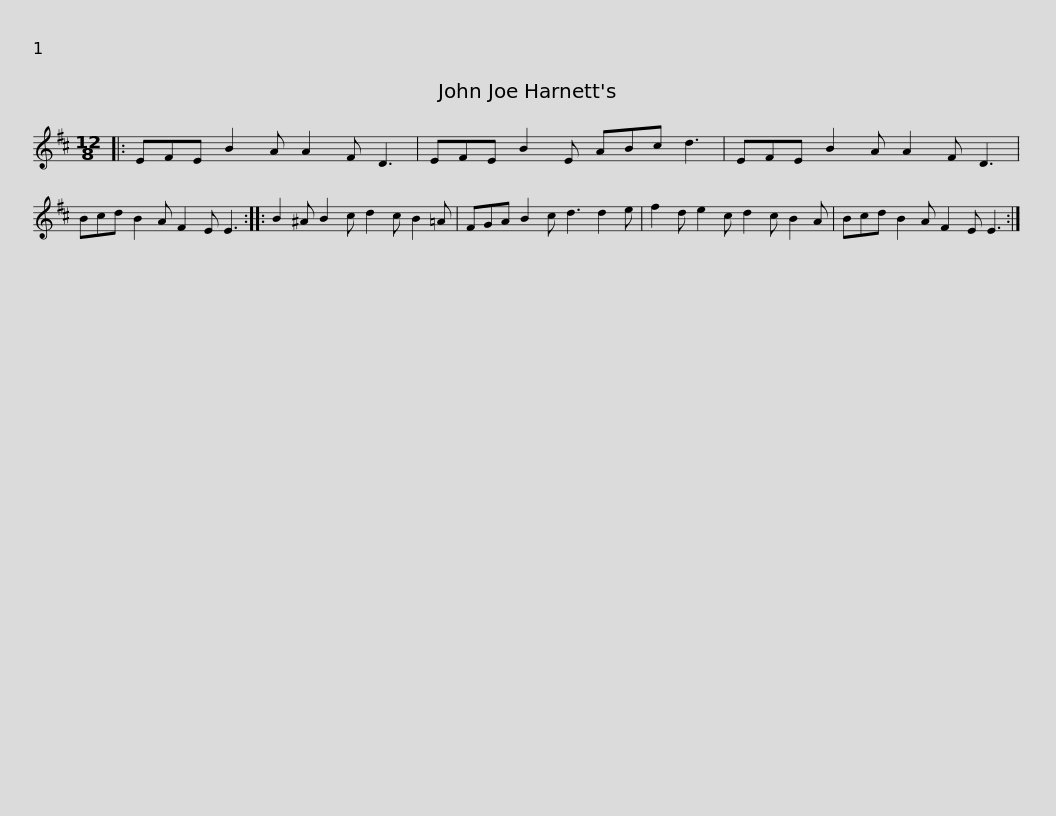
X:1
L:1/8
M:12/8
I:linebreak $
K:D
V:1 treble
V:1
|: EFE B2 A A2 F D3 | EFE B2 E ABc d3 | EFE B2 A A2 F D3 | Bcd B2 A F2 E E3 ::$ B2 ^A B2 c d2 c B2 =A | %5
 FGA B2 c d3 d2 e | f2 d e2 c d2 c B2 A | Bcd B2 A F2 E E3 :| %8
